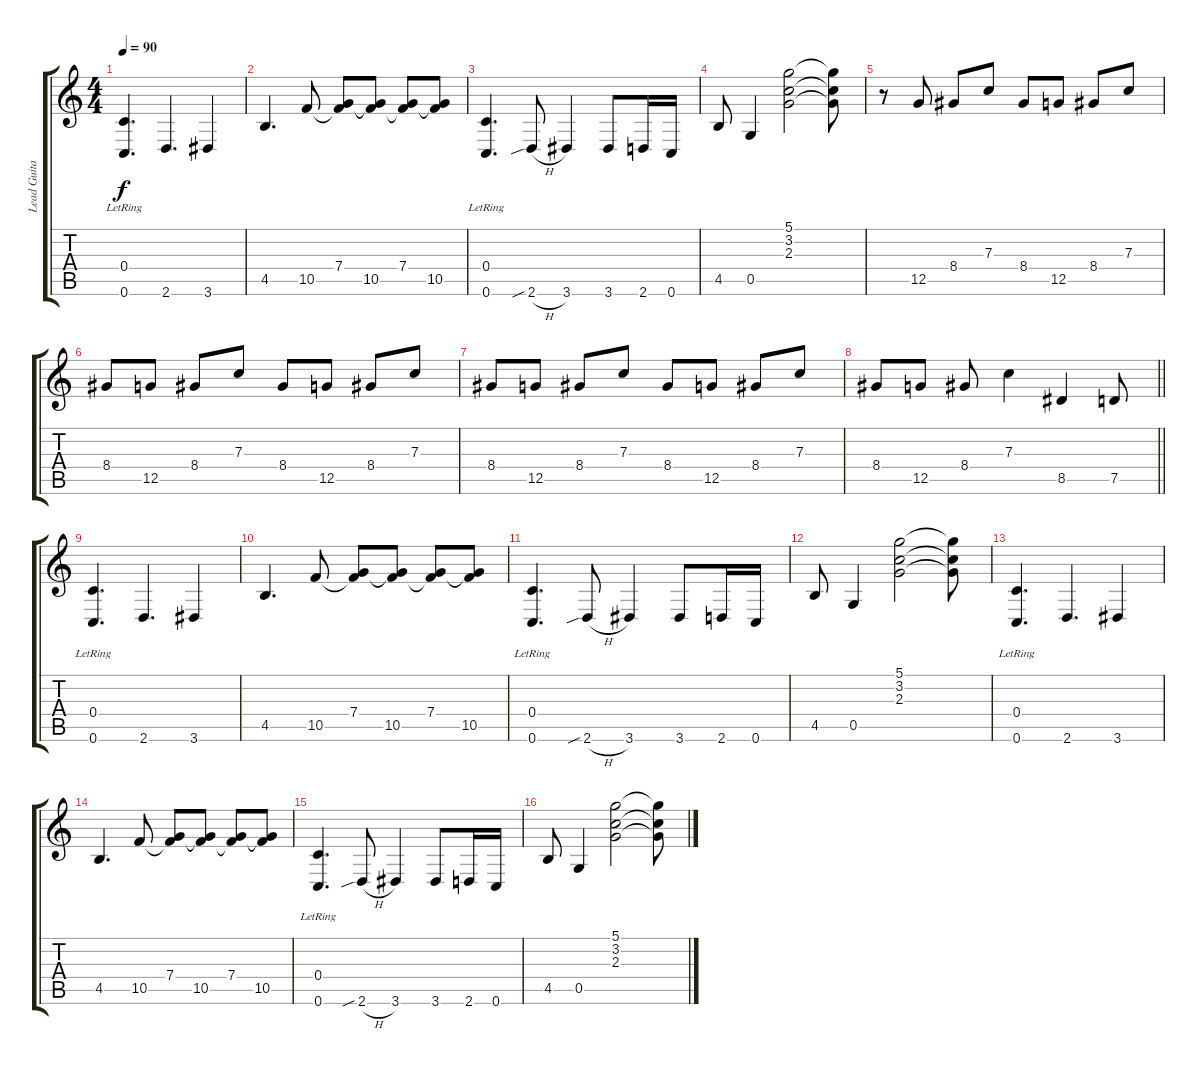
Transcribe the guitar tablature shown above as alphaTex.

\track ("Lead Guitar 1" "Lead Guita") {instrument overdrivenguitar}
\staff {score tabs}
\tuning (D4 A3 F3 C3 G2 C2) {hide}
\ts (4 4)
\tempo 90
\clef g2
\ks c
(0.4{lr} 0.6{lr}).4{d dy f} 2.6.4{d} 3.6.4 |
4.5.4{d} 10.5.8 (7.4 10.5{t}).8 (7.4{t} 10.5).8 (7.4 10.5{t}).8 (7.4{t} 10.5).8 |
(0.4{lr} 0.6{lr}).4{d} 2.6{sib h}.8 3.6.4 3.6.8 2.6.16 0.6.16 |
4.5.8 0.5.4 (5.1 3.2 2.3).2 (5.1{t} 3.2{t} 2.3{t}).8 |
r.8 12.5.8 8.4.8 7.3.8 8.4.8 12.5.8 8.4.8 7.3.8 |
8.4.8 12.5.8 8.4.8 7.3.8 8.4.8 12.5.8 8.4.8 7.3.8 |
8.4.8 12.5.8 8.4.8 7.3.8 8.4.8 12.5.8 8.4.8 7.3.8 |
\barLineRight lightlight
8.4.8 12.5.8 8.4.8 7.3.4 8.5.4 7.5.8 |
\section ("" "")
(0.4{lr} 0.6{lr}).4{d} 2.6.4{d} 3.6.4 |
4.5.4{d} 10.5.8 (7.4 10.5{t}).8 (7.4{t} 10.5).8 (7.4 10.5{t}).8 (7.4{t} 10.5).8 |
(0.4{lr} 0.6{lr}).4{d} 2.6{sib h}.8 3.6.4 3.6.8 2.6.16 0.6.16 |
4.5.8 0.5.4 (5.1 3.2 2.3).2 (5.1{t} 3.2{t} 2.3{t}).8 |
(0.4{lr} 0.6{lr}).4{d} 2.6.4{d} 3.6.4 |
4.5.4{d} 10.5.8 (7.4 10.5{t}).8 (7.4{t} 10.5).8 (7.4 10.5{t}).8 (7.4{t} 10.5).8 |
(0.4{lr} 0.6{lr}).4{d} 2.6{sib h}.8 3.6.4 3.6.8 2.6.16 0.6.16 |
4.5.8 0.5.4 (5.1 3.2 2.3).2 (5.1{t} 3.2{t} 2.3{t}).8
